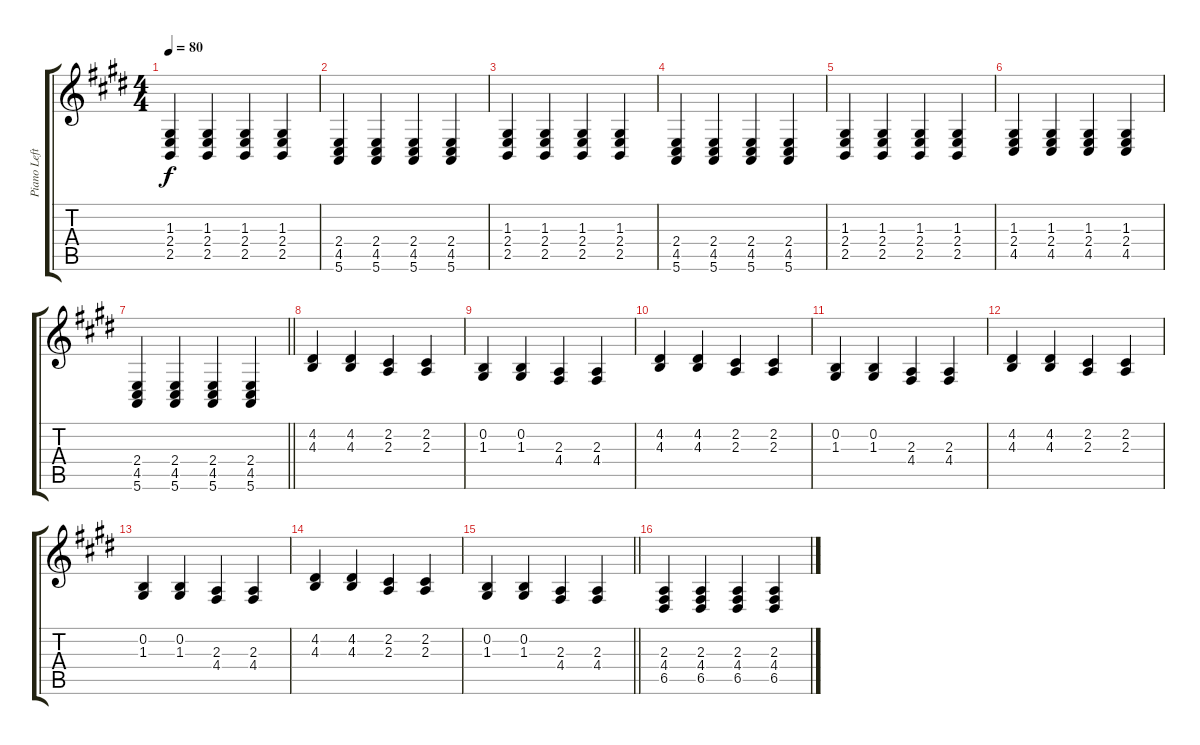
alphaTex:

\track ("Piano Left Hand" "Piano Left") {instrument acousticgrandpiano}
\staff {score tabs}
\tuning (E4 B3 G3 D3 A2 E2) {hide}
\ts (4 4)
\tempo 80
\clef g2
\ks e
(1.3 2.4 2.5).4{dy f} (1.3 2.4 2.5).4 (1.3 2.4 2.5).4 (1.3 2.4 2.5).4 |
(2.4 4.5 5.6).4 (2.4 4.5 5.6).4 (2.4 4.5 5.6).4 (2.4 4.5 5.6).4 |
(1.3 2.4 2.5).4 (1.3 2.4 2.5).4 (1.3 2.4 2.5).4 (1.3 2.4 2.5).4 |
(2.4 4.5 5.6).4 (2.4 4.5 5.6).4 (2.4 4.5 5.6).4 (2.4 4.5 5.6).4 |
(1.3 2.4 2.5).4 (1.3 2.4 2.5).4 (1.3 2.4 2.5).4 (1.3 2.4 2.5).4 |
(1.3 2.4 4.5).4 (1.3 2.4 4.5).4 (1.3 2.4 4.5).4 (1.3 2.4 4.5).4 |
\barLineRight lightlight
(2.4 4.5 5.6).4 (2.4 4.5 5.6).4 (2.4 4.5 5.6).4 (2.4 4.5 5.6).4 |
(4.2 4.3).4 (4.2 4.3).4 (2.2 2.3).4 (2.2 2.3).4 |
(0.2 1.3).4 (0.2 1.3).4 (2.3 4.4).4 (2.3 4.4).4 |
(4.2 4.3).4 (4.2 4.3).4 (2.2 2.3).4 (2.2 2.3).4 |
(0.2 1.3).4 (0.2 1.3).4 (2.3 4.4).4 (2.3 4.4).4 |
(4.2 4.3).4 (4.2 4.3).4 (2.2 2.3).4 (2.2 2.3).4 |
(0.2 1.3).4 (0.2 1.3).4 (2.3 4.4).4 (2.3 4.4).4 |
(4.2 4.3).4 (4.2 4.3).4 (2.2 2.3).4 (2.2 2.3).4 |
\barLineRight lightlight
(0.2 1.3).4 (0.2 1.3).4 (2.3 4.4).4 (2.3 4.4).4 |
(2.3 4.4 6.5).4 (2.3 4.4 6.5).4 (2.3 4.4 6.5).4 (2.3 4.4 6.5).4
